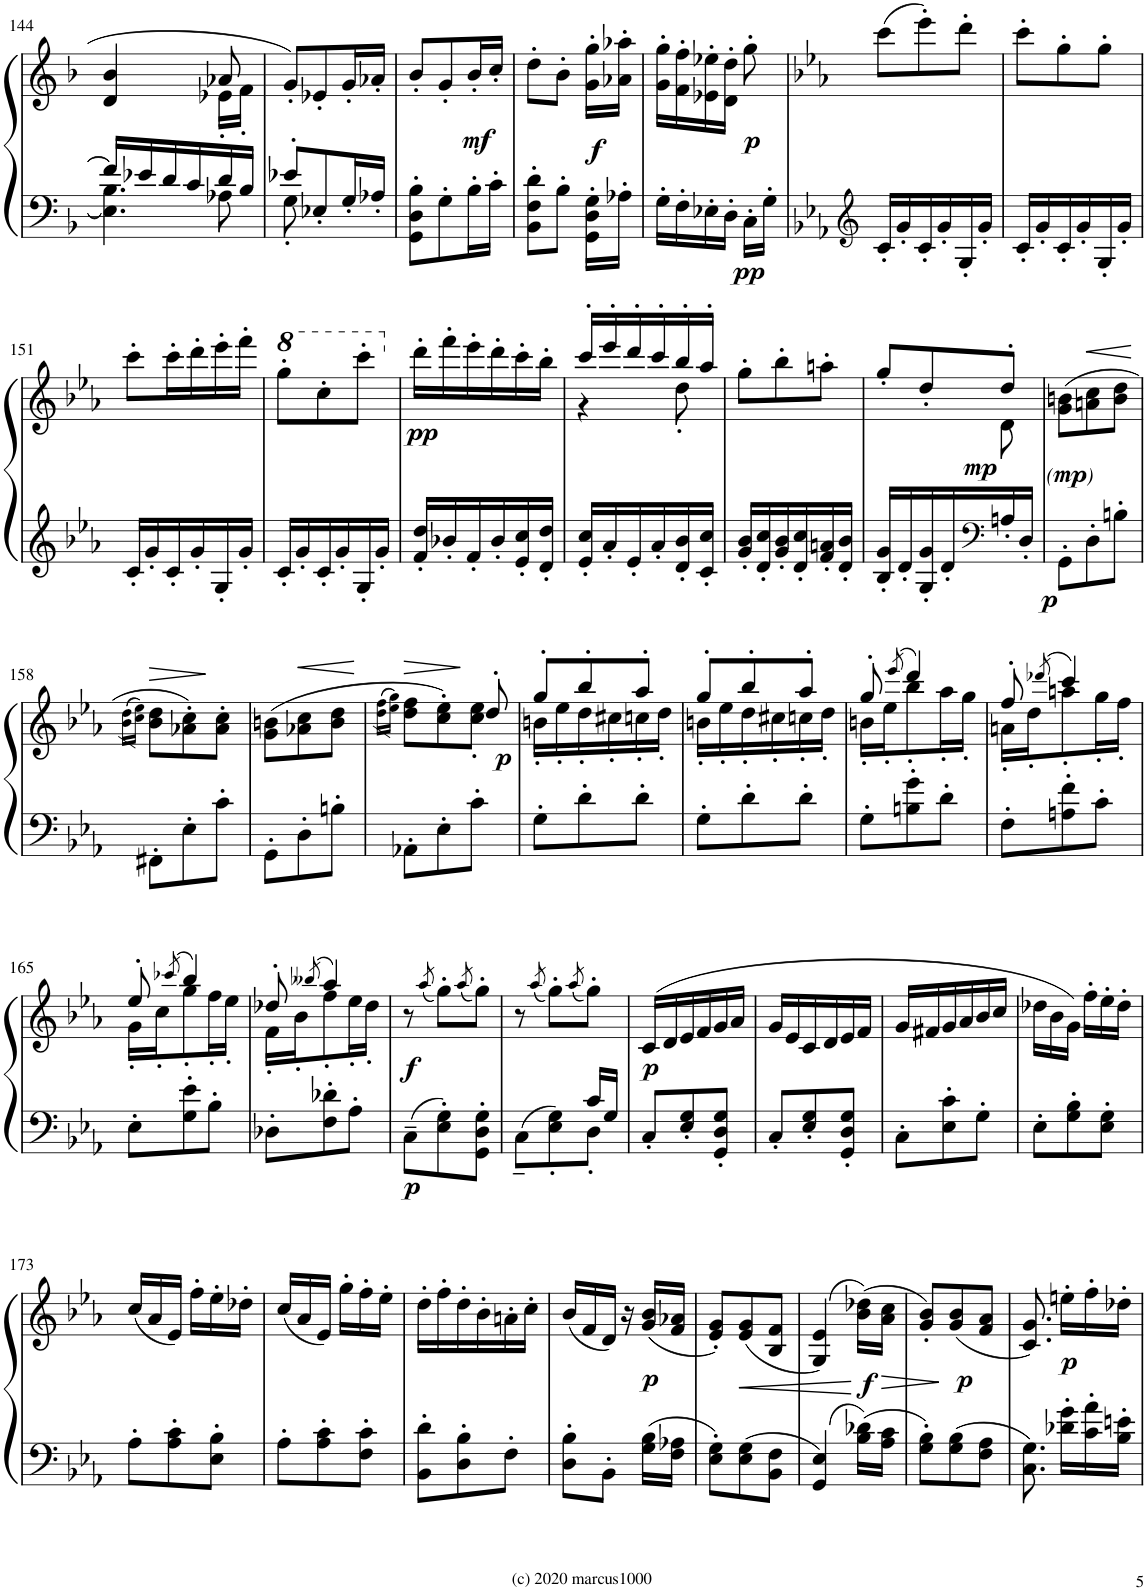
**kern	**kern	**dynam
*part1	*part1	*part1
*staff2	*staff1	*staff1/2
*I"Piano	*	*
*I'Pno.	*	*
!!LO:PB:g=z
*clefF4	*clefG2	*
*k[b-]	*k[b-]	*
*M3/8	*M3/8	*
=144	=144	=144
*^	*^	*
*	*^	*	*	*
16f/LL]	4.E-\] 4.B-\	4ryy	4d/ 4b-/	4ryy	.
16e-X/	.	.	.	.	.
16d/	.	.	.	.	.
16c/	.	.	.	.	.
16d/	.	8A-X\	8a-X/	16e-X'\LL	.
16B-/JJ	.	.	.	16f'\JJ	.
*	*v	*v	*	*	*
*	*	*v	*v	*
=145	=145	=145	=145
8e-X'/L	8G'\	8g'/L	.
8E-X'/	4ryy	8e-X'/	.
16G'/L	.	16g'/L	.
16A-X'/JJ	.	16a-X'/JJ	.
*v	*v	*	*
=146	=146	=146
8GG\' 8D\' 8B-\'L	8b-'/L	.
8G'\	8g'/	.
!	!	!LO:DY:b
16B-'\L	16b-'/L	mf
16c'\JJ	16cc'/JJ	.
=147	=147	=147
8BB-\' 8F\' 8d\'L	8dd'\L	.
8B-'\J	8b-'\J	.
!	!	!LO:DY:b
16GG\' 16D\' 16G\'LL	16g\' 16gg\'LL	f
16A-X'\JJ	16a-X\' 16aa-X\'JJ	.
=148	=148	=148
16G'\LL	16g\' 16gg\'LL	.
16F'\	16f\' 16ff\'	.
16E-X'\	16e-X\' 16ee-X\'	.
16D'\JJ	16d\' 16dd\'JJ	.
!	!	!LO:DY:b=2
!	!	!LO:DY:n=1:b
16C'\LL	8gg'\	pp p
16G'\JJ	.	.
=149	=149	=149
*clefG2	*	*
*k[b-e-a-]	*k[b-e-a-]	*
16c'/LL	(8ccc\L	.
16g'/	.	.
16c'/	8eee-'\)	.
16g'/	.	.
16G'/	8ddd'\J	.
16g'/JJ	.	.
=150	=150	=150
16c'/LL	8ccc'\L	.
16g'/	.	.
16c'/	8gg'\	.
16g'/	.	.
16G'/	8gg'\J	.
16g'/JJ	.	.
!!LO:LB:g=z
=151	=151	=151
16c'/LL	8ccc'\L	.
16g'/	.	.
16c'/	16ccc'\L	.
16g'/	16ddd'\	.
16G'/	16eee-'\	.
16g'/JJ	16fff'\JJ	.
=152	=152	=152
*	*8va	*
16c'/LL	8ggg'\L	.
16g'/	.	.
16c'/	8ccc'\	.
16g'/	.	.
16G'/	8cccc'\J	.
16g'/JJ	.	.
=153	=153	=153
*	*X8va	*
!	!	!LO:DY:b
16f/' 16dd/'LL	16ddd'\LL	pp
16b-X'/	16fff'\	.
16f'/	16eee-'\	.
16b-'/	16ddd'\	.
16e-/' 16cc/'	16ccc'\	.
16d/' 16dd/'JJ	16bb-'\JJ	.
=154	=154	=154
*	*^	*
16e-/' 16cc/'LL	16ccc'/LL	4r	.
16a-'/	16eee-'/	.	.
16e-'/	16ddd'/	.	.
16a-'/	16ccc'/	.	.
16d/' 16b-/'	16bb-'/	8dd'\	.
16c/' 16cc/'JJ	16aa-'/JJ	.	.
*	*v	*v	*
=155	=155	=155
16g/' 16b-/'LL	8gg'\L	.
16d/' 16cc/'	.	.
16g/' 16b-/'	8bb-'\	.
16d/' 16cc/'	.	.
16f/' 16an/'	8aan'\J	.
16d/' 16b-/'JJ	.	.
=156	=156	=156
*	*^	*
16B-/' 16g/'LL	8gg'/L	4ryy	.
16d'/	.	.	.
16G/' 16g/'	8dd'/	.	.
16d'/	.	.	.
*clefF4	*	*	*
!	!	!	!LO:DY:b
16An'/	8dd'/J	8d\	mp
16D'/JJ	.	.	.
*	*v	*v	*
=157	=157	=157
!	!	!LO:DY:b=2
!	!	!LO:DY:n=1:b
!	!	!LO:DY:n=2:b
!	!	!LO:DY:n=3:b
8GG'\L	(8g\ 8bn\L	p other-dynamics mp other-dynamics
!	!	!LO:HP:b
8D'\	8an\ 8cc\	<
8Bn'\J	8b\ 8dd\J	.
.	.	[
!!LO:LB:g=z
=158	=158	=158
.	(16qb-\ 16qdd\LL	.
.	16qcc\ 16qee-\JJ)	.
!	!	!LO:HP:b
8FF#X'\L	8b-\ 8dd\L	>
8E-'\	8a-X\' 8cc\')	.
8c'\J	8a-\' 8cc\'J	]
=159	=159	=159
8GG'\L	(8g\ 8bn\L	.
!	!	!LO:HP:b
8D'\	8a-X\ 8cc\	<
8Bn'\J	8b\ 8dd\J	.
.	.	[
=160	=160	=160
.	(16qdd\ 16qff\LL	.
.	16qee-\ 16qgg\JJ)	.
!	!	!LO:HP:b
*	*^	*
8AA-X'\L	8dd\ 8ff\L	4ryy	>
8E-'\	8cc\' 8ee-\')	.	.
!	!	!	!LO:DY:n=1:b
8c'\J	8cc\' 8ee-\'J	8dd'/	] p
=161	=161	=161	=161
8G'\L	8gg'/L	16bn'\LL	.
.	.	16ee-'\	.
8d'\	8bb-'/	16dd'\	.
.	.	16cc#X'\	.
8d'\J	8aa-'/J	16ccn'\	.
.	.	16dd'\JJ	.
=162	=162	=162	=162
8G'\L	8gg'/L	16bn'\LL	.
.	.	16ee-'\	.
8d'\	8bb-'/	16dd'\	.
.	.	16cc#X'\	.
8d'\J	8aa-'/J	16ccn'\	.
.	.	16dd'\JJ	.
=163	=163	=163	=163
8G'\L	8gg'/	16bn'\LL	.
.	.	16ee-'\J	.
.	(>8qeee-/	.	.
8Bn\' 8g\'	4ddd/)	8bb-'\	.
8d'\J	.	16aa-'\L	.
.	.	16gg'\JJ	.
=164	=164	=164	=164
8F'\L	8ff'/	16an'\LL	.
.	.	16dd'\J	.
.	(>8qddd-X/	.	.
8An\' 8f\'	4ccc/)	8aan'\	.
8c'\J	.	16gg'\L	.
.	.	16ff'\JJ	.
!!LO:LB:g=z	!!
=165	=165	=165	=165
8E-'\L	8ee-'/	16g'\LL	.
.	.	16cc'\J	.
.	(>8qccc-X/	.	.
8G\' 8e-\'	4bb-/)	8gg'\	.
8B-'\J	.	16ff'\L	.
.	.	16ee-'\JJ	.
=166	=166	=166	=166
8D-X'\L	8dd-X'/	16f'\LL	.
.	.	16b-'\J	.
.	(>8qbb--X/	.	.
8F\' 8d-X\'	4aa-/)	8ff'\	.
8A-'\J	.	16ee-'\L	.
.	.	16dd-'\JJ	.
=167	=167	=167	=167
!	!	!	!LO:DY:b=2
!	!	!	!LO:DY:n=1:b
*	*v	*v	*
8C~\L	8r	p f
.	(8qaa-/	.
8E-\' 8G\'	8gg'\L)	.
.	(8qaa-/	.
8GG\' 8D\' 8G\'J	8gg'\J)	.
=168	=168	=168
*^	*	*
4ryy	8C~<\L	8r	.
.	.	(8qaa-/	.
.	8E-\'< 8G\'<	8gg'\L)	.
.	.	(8qaa-/	.
16c/LL	8D'<\J	8gg'\J)	.
16G/JJ	.	.	.
*v	*v	*	*
=169	=169	=169
!	!	!LO:DY:b
8C'/L	(16c/LL	p
.	16d/	.
8E-/' 8G/'	16e-/	.
.	16f/	.
8GG/' 8D/' 8G/'J	16g/	.
.	16a-/JJ	.
=170	=170	=170
8C'/L	16g/LL	.
.	16e-/	.
8E-/' 8G/'	16c/	.
.	16d/	.
8GG/' 8D/' 8G/'J	16e-/	.
.	16f/JJ	.
=171	=171	=171
8C'\L	16g/LL	.
.	16f#X/	.
8E-\' 8c\'	16g/	.
.	16a-/	.
8G'\J	16b-/	.
.	16cc/JJ	.
=172	=172	=172
8E-'\L	16dd-X\LL	.
.	16b-\	.
8G\' 8B-\'	16g\JJ)	.
.	16ff'\LL	.
8E-\' 8G\'J	16ee-'\	.
.	16dd-'\JJ	.
!!LO:LB:g=z
=173	=173	=173
8A-'\L	(16cc/LL	.
.	16a-/	.
8A-\' 8c\'	16e-/JJ)	.
.	16ff'\LL	.
8E-\' 8B-\'J	16ee-'\	.
.	16dd-X'\JJ	.
=174	=174	=174
8A-'\L	(16cc/LL	.
.	16a-/	.
8A-\' 8c\'	16e-/JJ)	.
.	16gg'\LL	.
8F\' 8c\'J	16ff'\	.
.	16ee-'\JJ	.
=175	=175	=175
8BB-\' 8d\'L	16dd'\LL	.
.	16ff'\	.
8D\' 8B-\'	16dd'\	.
.	16b-'\	.
8F'\J	16an'\	.
.	16cc'\JJ	.
=176	=176	=176
8D\' 8B-\'L	(16b-/LL	.
.	16f/	.
8BB-'\J	16d/JJ)	.
.	16r	.
!	!	!LO:DY:b
16G\ 16B-\LL	(16g/ 16b-/LL	p
16F\ 16A-X\JJ	16f/ 16a-X/JJ	.
=177	=177	=177
8E-\' 8G\'L	8e-/' 8g/'L)	.
!	!	!LO:HP:b
8E-\ 8G\	(8e-/ 8g/	<
8BB-\ 8F\J	8B-/ 8f/J	.
=178	=178	=178
4GG/ 4E-/	(4G/ 4e-/)	.
!	!	!LO:DY:n=1:b
16B-\ 16d-X\LL	(16b-\ 16dd-X\LL)	[ f
!	!	!LO:HP:b
16A-\ 16c\JJ	16a-\ 16cc\JJ	>
=179	=179	=179
8G\' 8B-\'L	8g/' 8b-/'L)	.
!	!	!LO:DY:n=1:b
8G\ 8B-\	(8g/ 8b-/	] p
8F\ 8A-\J	8f/ 8a-/J	.
=180	=180	=180
8.C\ 8.G\	8.c/ 8.g/)	.
!	!	!LO:DY:b
16d-X\' 16g\'LL	16een'\LL	p
16c\' 16a-\'	16ff'\	.
16B-\' 16en\'JJ	16dd-X'\JJ	.
=	=	=
*-	*-	*-
